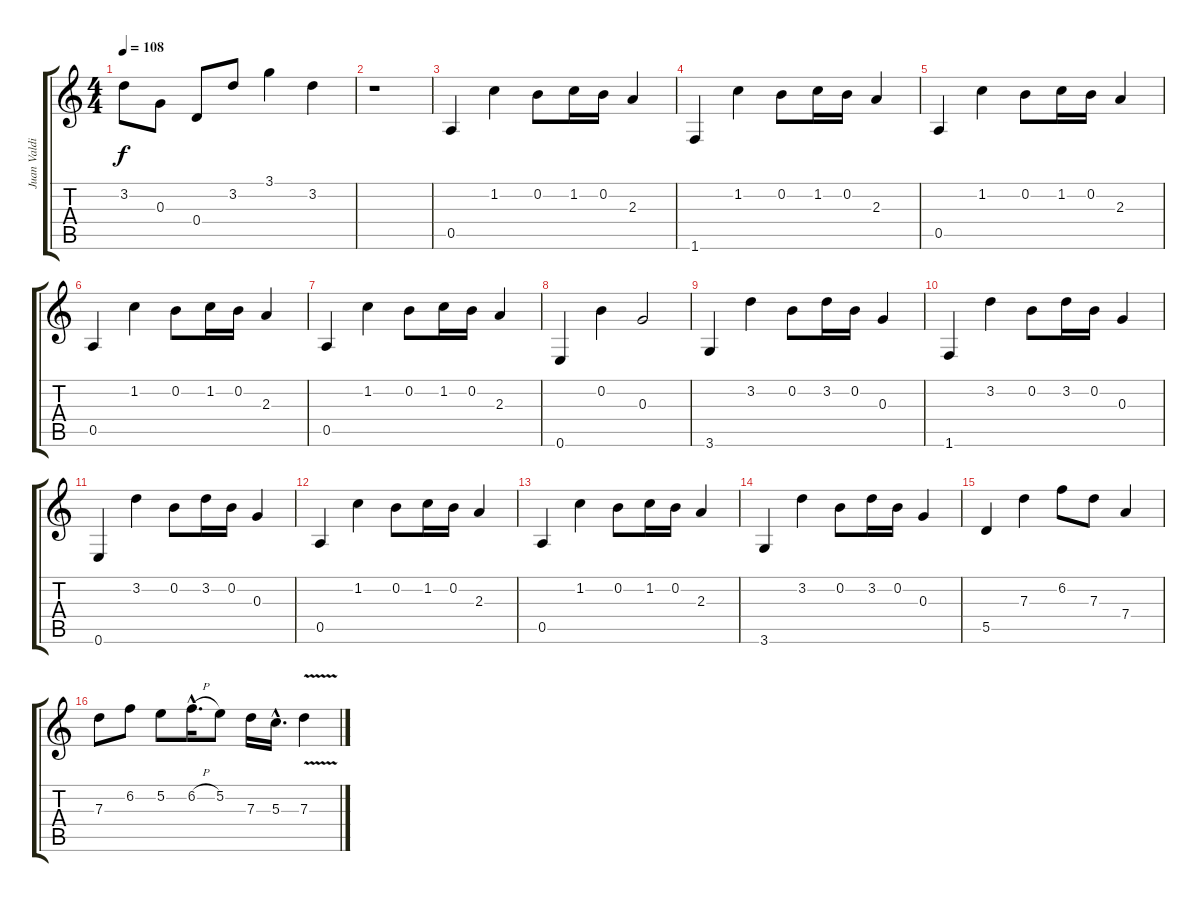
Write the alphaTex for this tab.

\track ("Juan Valdivia" "Juan Valdi") {instrument acousticguitarsteel}
\staff {score tabs}
\tuning (E4 B3 G3 D3 A2 E2) {hide}
\ts (4 4)
\tempo 108
\clef g2
\ks c
3.2.8{dy f} 0.3.8 0.4.8 3.2.8 3.1.4 3.2.4 |
r.1 |
0.5.4 1.2.4 0.2.8 1.2.16 0.2.16 2.3.4 |
1.6.4 1.2.4 0.2.8 1.2.16 0.2.16 2.3.4 |
0.5.4 1.2.4 0.2.8 1.2.16 0.2.16 2.3.4 |
0.5.4 1.2.4 0.2.8 1.2.16 0.2.16 2.3.4 |
0.5.4 1.2.4 0.2.8 1.2.16 0.2.16 2.3.4 |
0.6.4 0.2.4 0.3.2 |
3.6.4 3.2.4 0.2.8 3.2.16 0.2.16 0.3.4 |
1.6.4 3.2.4 0.2.8 3.2.16 0.2.16 0.3.4 |
0.6.4 3.2.4 0.2.8 3.2.16 0.2.16 0.3.4 |
0.5.4 1.2.4 0.2.8 1.2.16 0.2.16 2.3.4 |
0.5.4 1.2.4 0.2.8 1.2.16 0.2.16 2.3.4 |
3.6.4 3.2.4 0.2.8 3.2.16 0.2.16 0.3.4 |
5.5.4 7.3.4 6.2.8 7.3.8 7.4.4 |
7.3.8 6.2.8 5.2.8 6.2{h hac}.16{d} 5.2.8 7.3.16 5.3{hac}.16{d} 7.3{v}.4
